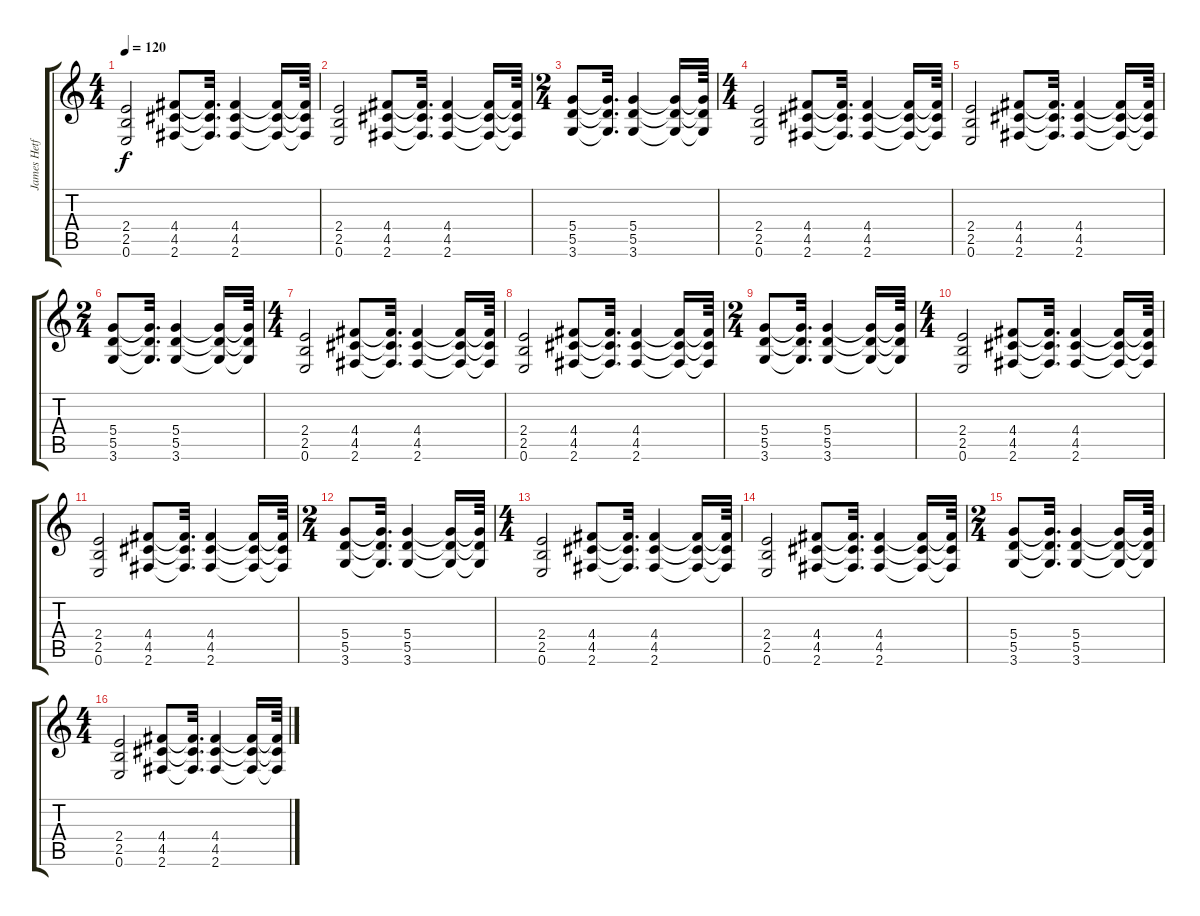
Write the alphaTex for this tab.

\track ("James Hetfield" "James Hetf") {instrument distortionguitar}
\staff {score tabs}
\tuning (E4 B3 G3 D3 A2 E2) {hide}
\ts (4 4)
\tempo 120
\clef g2
\ks c
(2.4 2.5 0.6).2{dy f} (4.4 4.5 2.6).8 (4.4{t} 4.5{t} 2.6{t}).32{d} (4.4 4.5 2.6).4 (4.4{t} 4.5{t} 2.6{t}).16 (4.4{t} 4.5{t} 2.6{t}).64 |
(2.4 2.5 0.6).2 (4.4 4.5 2.6).8 (4.4{t} 4.5{t} 2.6{t}).32{d} (4.4 4.5 2.6).4 (4.4{t} 4.5{t} 2.6{t}).16 (4.4{t} 4.5{t} 2.6{t}).64 |
\ts (2 4)
(5.4 5.5 3.6).8 (5.4{t} 5.5{t} 3.6{t}).32{d} (5.4 5.5 3.6).4 (5.4{t} 5.5{t} 3.6{t}).16 (5.4{t} 5.5{t} 3.6{t}).64 |
\ts (4 4)
(2.4 2.5 0.6).2 (4.4 4.5 2.6).8 (4.4{t} 4.5{t} 2.6{t}).32{d} (4.4 4.5 2.6).4 (4.4{t} 4.5{t} 2.6{t}).16 (4.4{t} 4.5{t} 2.6{t}).64 |
(2.4 2.5 0.6).2 (4.4 4.5 2.6).8 (4.4{t} 4.5{t} 2.6{t}).32{d} (4.4 4.5 2.6).4 (4.4{t} 4.5{t} 2.6{t}).16 (4.4{t} 4.5{t} 2.6{t}).64 |
\ts (2 4)
(5.4 5.5 3.6).8 (5.4{t} 5.5{t} 3.6{t}).32{d} (5.4 5.5 3.6).4 (5.4{t} 5.5{t} 3.6{t}).16 (5.4{t} 5.5{t} 3.6{t}).64 |
\ts (4 4)
(2.4 2.5 0.6).2 (4.4 4.5 2.6).8 (4.4{t} 4.5{t} 2.6{t}).32{d} (4.4 4.5 2.6).4 (4.4{t} 4.5{t} 2.6{t}).16 (4.4{t} 4.5{t} 2.6{t}).64 |
(2.4 2.5 0.6).2 (4.4 4.5 2.6).8 (4.4{t} 4.5{t} 2.6{t}).32{d} (4.4 4.5 2.6).4 (4.4{t} 4.5{t} 2.6{t}).16 (4.4{t} 4.5{t} 2.6{t}).64 |
\ts (2 4)
(5.4 5.5 3.6).8 (5.4{t} 5.5{t} 3.6{t}).32{d} (5.4 5.5 3.6).4 (5.4{t} 5.5{t} 3.6{t}).16 (5.4{t} 5.5{t} 3.6{t}).64 |
\ts (4 4)
(2.4 2.5 0.6).2 (4.4 4.5 2.6).8 (4.4{t} 4.5{t} 2.6{t}).32{d} (4.4 4.5 2.6).4 (4.4{t} 4.5{t} 2.6{t}).16 (4.4{t} 4.5{t} 2.6{t}).64 |
(2.4 2.5 0.6).2 (4.4 4.5 2.6).8 (4.4{t} 4.5{t} 2.6{t}).32{d} (4.4 4.5 2.6).4 (4.4{t} 4.5{t} 2.6{t}).16 (4.4{t} 4.5{t} 2.6{t}).64 |
\ts (2 4)
(5.4 5.5 3.6).8 (5.4{t} 5.5{t} 3.6{t}).32{d} (5.4 5.5 3.6).4 (5.4{t} 5.5{t} 3.6{t}).16 (5.4{t} 5.5{t} 3.6{t}).64 |
\ts (4 4)
(2.4 2.5 0.6).2 (4.4 4.5 2.6).8 (4.4{t} 4.5{t} 2.6{t}).32{d} (4.4 4.5 2.6).4 (4.4{t} 4.5{t} 2.6{t}).16 (4.4{t} 4.5{t} 2.6{t}).64 |
(2.4 2.5 0.6).2 (4.4 4.5 2.6).8 (4.4{t} 4.5{t} 2.6{t}).32{d} (4.4 4.5 2.6).4 (4.4{t} 4.5{t} 2.6{t}).16 (4.4{t} 4.5{t} 2.6{t}).64 |
\ts (2 4)
(5.4 5.5 3.6).8 (5.4{t} 5.5{t} 3.6{t}).32{d} (5.4 5.5 3.6).4 (5.4{t} 5.5{t} 3.6{t}).16 (5.4{t} 5.5{t} 3.6{t}).64 |
\ts (4 4)
(2.4 2.5 0.6).2 (4.4 4.5 2.6).8 (4.4{t} 4.5{t} 2.6{t}).32{d} (4.4 4.5 2.6).4 (4.4{t} 4.5{t} 2.6{t}).16 (4.4{t} 4.5{t} 2.6{t}).64
